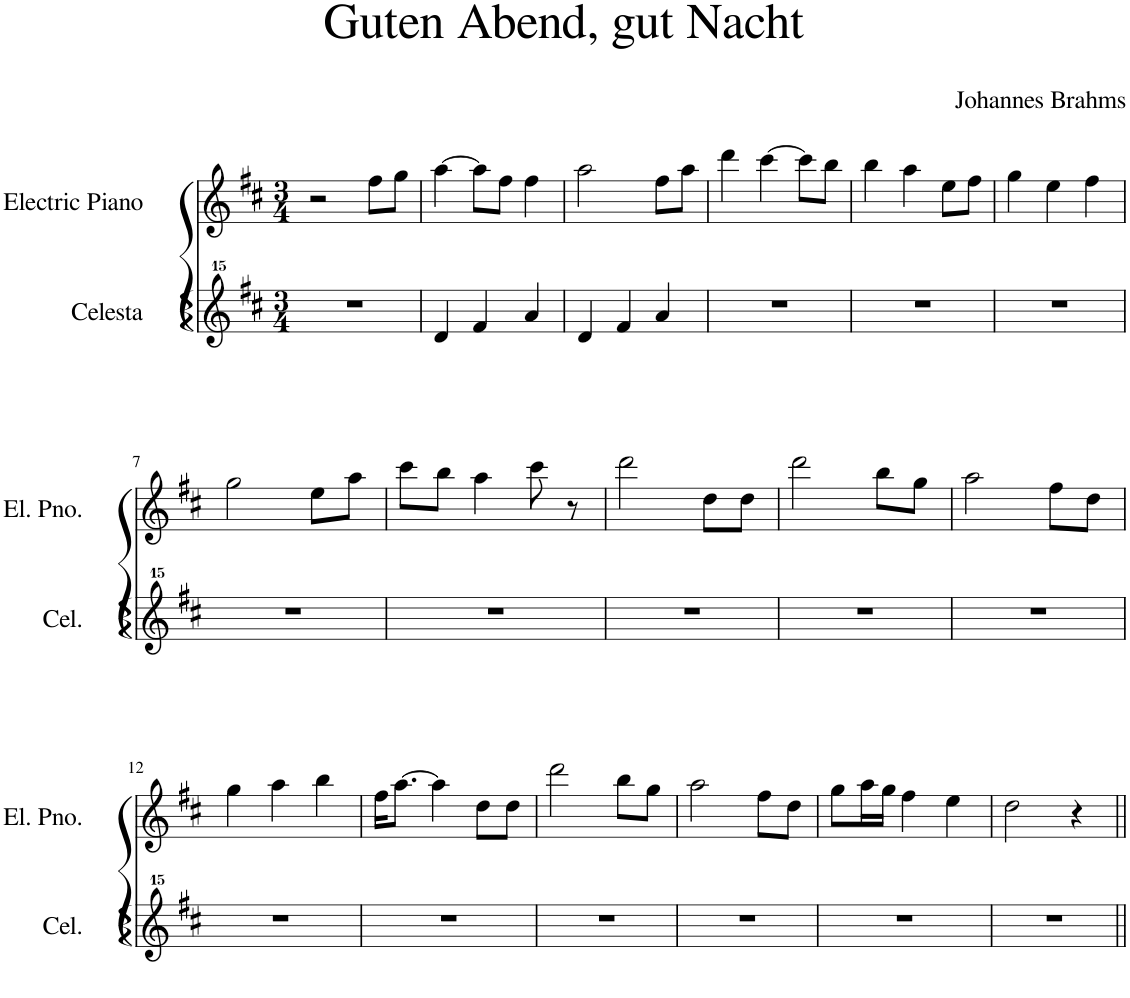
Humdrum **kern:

**kern	**kern
*part2	*part1
*staff2	*staff1
*I"Celesta	*I"Electric Piano
*I'Cel.	*I'El. Pno.
*clefG^^2	*clefG2
*k[f#c#]	*k[f#c#]
*M3/4	*M3/4
=1	=1
2.r	2r
.	8ff#\L
.	8gg\J
=2	=2
4ddd/	[4aa\
4fff#/	8aa\L]
.	8ff#\J
4aaa/	4ff#\
=3	=3
4ddd/	2aa\
4fff#/	.
4aaa/	8ff#\L
.	8aa\J
=4	=4
2.r	4ddd\
.	[4ccc#\
.	8ccc#\L]
.	8bb\J
=5	=5
2.r	4bb\
.	4aa\
.	8ee\L
.	8ff#\J
=6	=6
2.r	4gg\
.	4ee\
.	4ff#\
!!LO:LB:g=z
=7	=7
2.r	2gg\
.	8ee\L
.	8aa\J
=8	=8
2.r	8ccc#\L
.	8bb\J
.	4aa\
.	8ccc#\
.	8r
=9	=9
2.r	2ddd\
.	8dd\L
.	8dd\J
=10	=10
2.r	2ddd\
.	8bb\L
.	8gg\J
=11	=11
2.r	2aa\
.	8ff#\L
.	8dd\J
!!LO:LB:g=z
=12	=12
2.r	4gg\
.	4aa\
.	4bb\
=13	=13
2.r	16ff#\KL
.	[8.aa\J
.	4aa\]
.	8dd\L
.	8dd\J
=14	=14
2.r	2ddd\
.	8bb\L
.	8gg\J
=15	=15
2.r	2aa\
.	8ff#\L
.	8dd\J
=16	=16
2.r	8gg\L
.	16aa\L
.	16gg\JJ
.	4ff#\
.	4ee\
=17	=17
2.r	2dd\
.	4r
=||	=||
*-	*-
